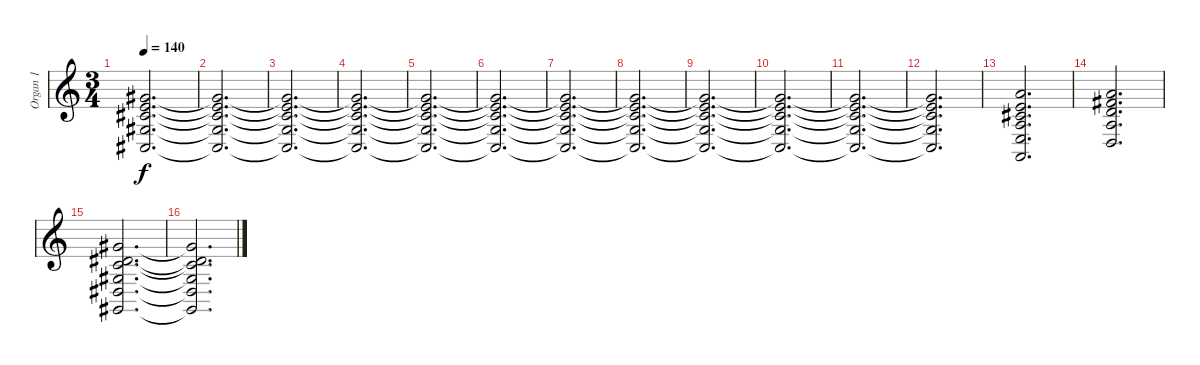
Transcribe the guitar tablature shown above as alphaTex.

\track ("Organ 1" "Organ 1") {instrument churchorgan}
\staff {score}
\tuning (E4 B3 G3 D3 A2 E2) {hide}
\ts (3 4)
\tempo 140
\clef g2
\ks c
(4.1 5.2 6.3 6.4 4.5).2{d dy f} |
(4.1{t} 5.2{t} 6.3{t} 6.4{t} 4.5{t}).2{d} |
(4.1{t} 5.2{t} 6.3{t} 6.4{t} 4.5{t}).2{d} |
(4.1{t} 5.2{t} 6.3{t} 6.4{t} 4.5{t}).2{d} |
(4.1{t} 5.2{t} 6.3{t} 6.4{t} 4.5{t}).2{d} |
(4.1{t} 5.2{t} 6.3{t} 6.4{t} 4.5{t}).2{d} |
(4.1{t} 5.2{t} 6.3{t} 6.4{t} 4.5{t}).2{d} |
(4.1{t} 5.2{t} 6.3{t} 6.4{t} 4.5{t}).2{d} |
(4.1{t} 5.2{t} 6.3{t} 6.4{t} 4.5{t}).2{d} |
(4.1{t} 5.2{t} 6.3{t} 6.4{t} 4.5{t}).2{d} |
(4.1{t} 5.2{t} 6.3{t} 6.4{t} 4.5{t}).2{d} |
(4.1{t} 5.2{t} 6.3{t} 6.4{t} 4.5{t}).2{d} |
(5.1 5.2 6.3 7.4 7.5 5.6).2{d} |
(5.1 7.2 7.3 7.4 5.5).2{d} |
(4.1 4.2 5.3 6.4 6.5 4.6).2{d} |
(4.1{t} 4.2{t} 5.3{t} 6.4{t} 6.5{t} 4.6{t}).2{d}
